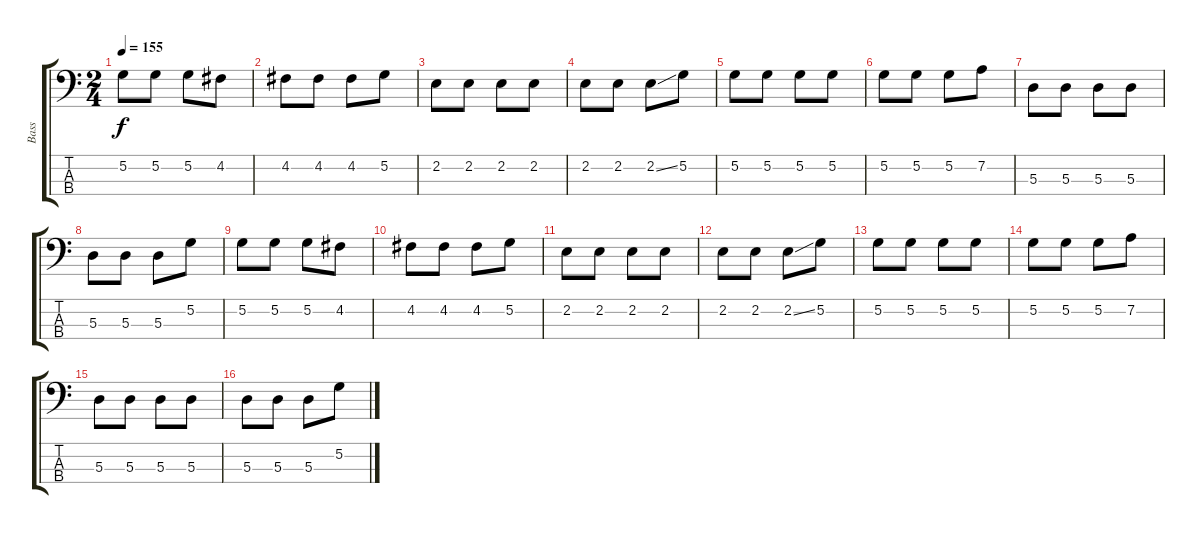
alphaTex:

\track ("Bass" "Bass") {instrument synthbass2}
\staff {score tabs}
\tuning (G2 D2 A1 E1) {hide}
\ts (2 4)
\tempo 155
\clef f4
\ks c
5.2.8{dy f} 5.2.8 5.2.8 4.2.8 |
4.2.8 4.2.8 4.2.8 5.2.8 |
2.2.8 2.2.8 2.2.8 2.2.8 |
2.2.8 2.2.8 2.2{ss}.8 5.2.8 |
5.2.8 5.2.8 5.2.8 5.2.8 |
5.2.8 5.2.8 5.2.8 7.2.8 |
5.3.8 5.3.8 5.3.8 5.3.8 |
5.3.8 5.3.8 5.3.8 5.2.8 |
5.2.8 5.2.8 5.2.8 4.2.8 |
4.2.8 4.2.8 4.2.8 5.2.8 |
2.2.8 2.2.8 2.2.8 2.2.8 |
2.2.8 2.2.8 2.2{ss}.8 5.2.8 |
5.2.8 5.2.8 5.2.8 5.2.8 |
5.2.8 5.2.8 5.2.8 7.2.8 |
5.3.8 5.3.8 5.3.8 5.3.8 |
5.3.8 5.3.8 5.3.8 5.2.8
